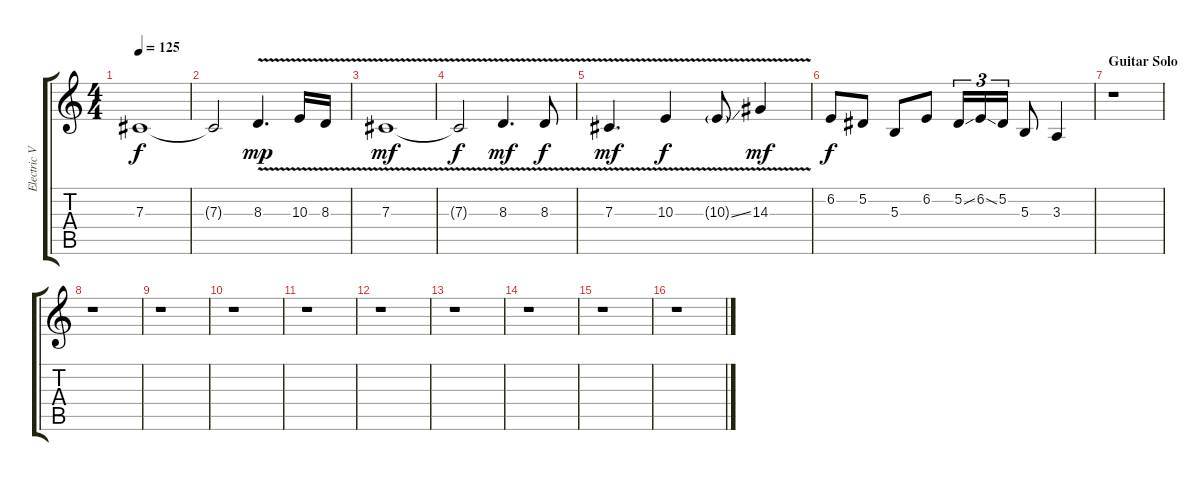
\track ("Electric Violin" "Electric V") {instrument violin}
\staff {score tabs}
\tuning (Eb4 Bb3 Gb3 Db3 Ab2 Db2) {hide}
\ts (4 4)
\tempo 125
\clef g2
\ks c
7.3{t}.1{dy f} |
7.3{t}.2 8.3{v}.4{d dy mp} 10.3{v}.16 8.3{v}.16 |
7.3{v}.1{dy mf} |
7.3{t}.2{dy f} 8.3{v}.4{d dy mf} 8.3{v}.8{dy f} |
7.3{v}.4{d dy mf} 10.3{v}.4{dy f} 10.3{v ss g}.8 14.3{v}.4{dy mf} |
6.2.8{dy f} 5.2.8 5.3.8 6.2.8 5.2{ss}.16{tu (3 2)} 6.2{ss}.16{tu (3 2)} 5.2.16{tu (3 2)} 5.3.8 3.3.4 |
\section ("" "Guitar Solo")
r.1 |
r.1 |
r.1 |
r.1 |
r.1 |
r.1 |
r.1 |
r.1 |
r.1 |
r.1
